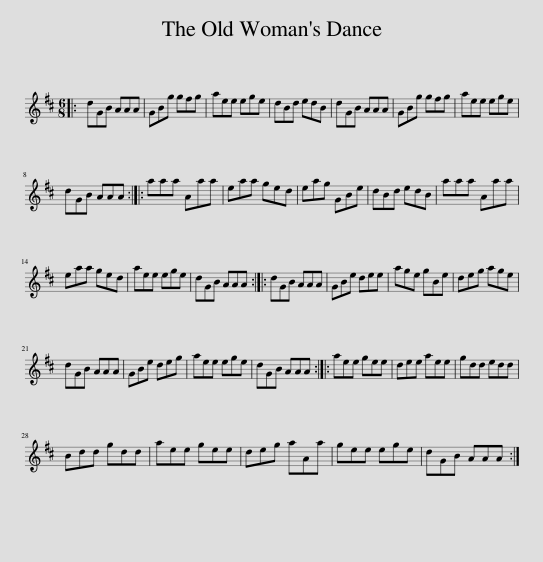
X:1
L:1/8
M:6/8
I:linebreak $
K:D
V:1 treble
V:1
|: dGB AAA | GBg gfg | aee ege | dBd edB | dGB AAA | %5
 GBg gfg | aee ege |$ dGB AAA :: aaa Aaa | eaa ged | %10
 eag GBe | dBd edB | aaa Aaa |$ eaa ged | aee ege | %15
 dGB AAA :: dGB AAA | GBe dee | age gBe | deg age |$ %20
 dGB AAA | GBe deg | aee ege | dGB AAA :: aee gee | %25
 dee aee | gdd edd |$ Bdd gdd | aee gee | deg aAa | %30
 gee ege | dGB AAA :| %32
